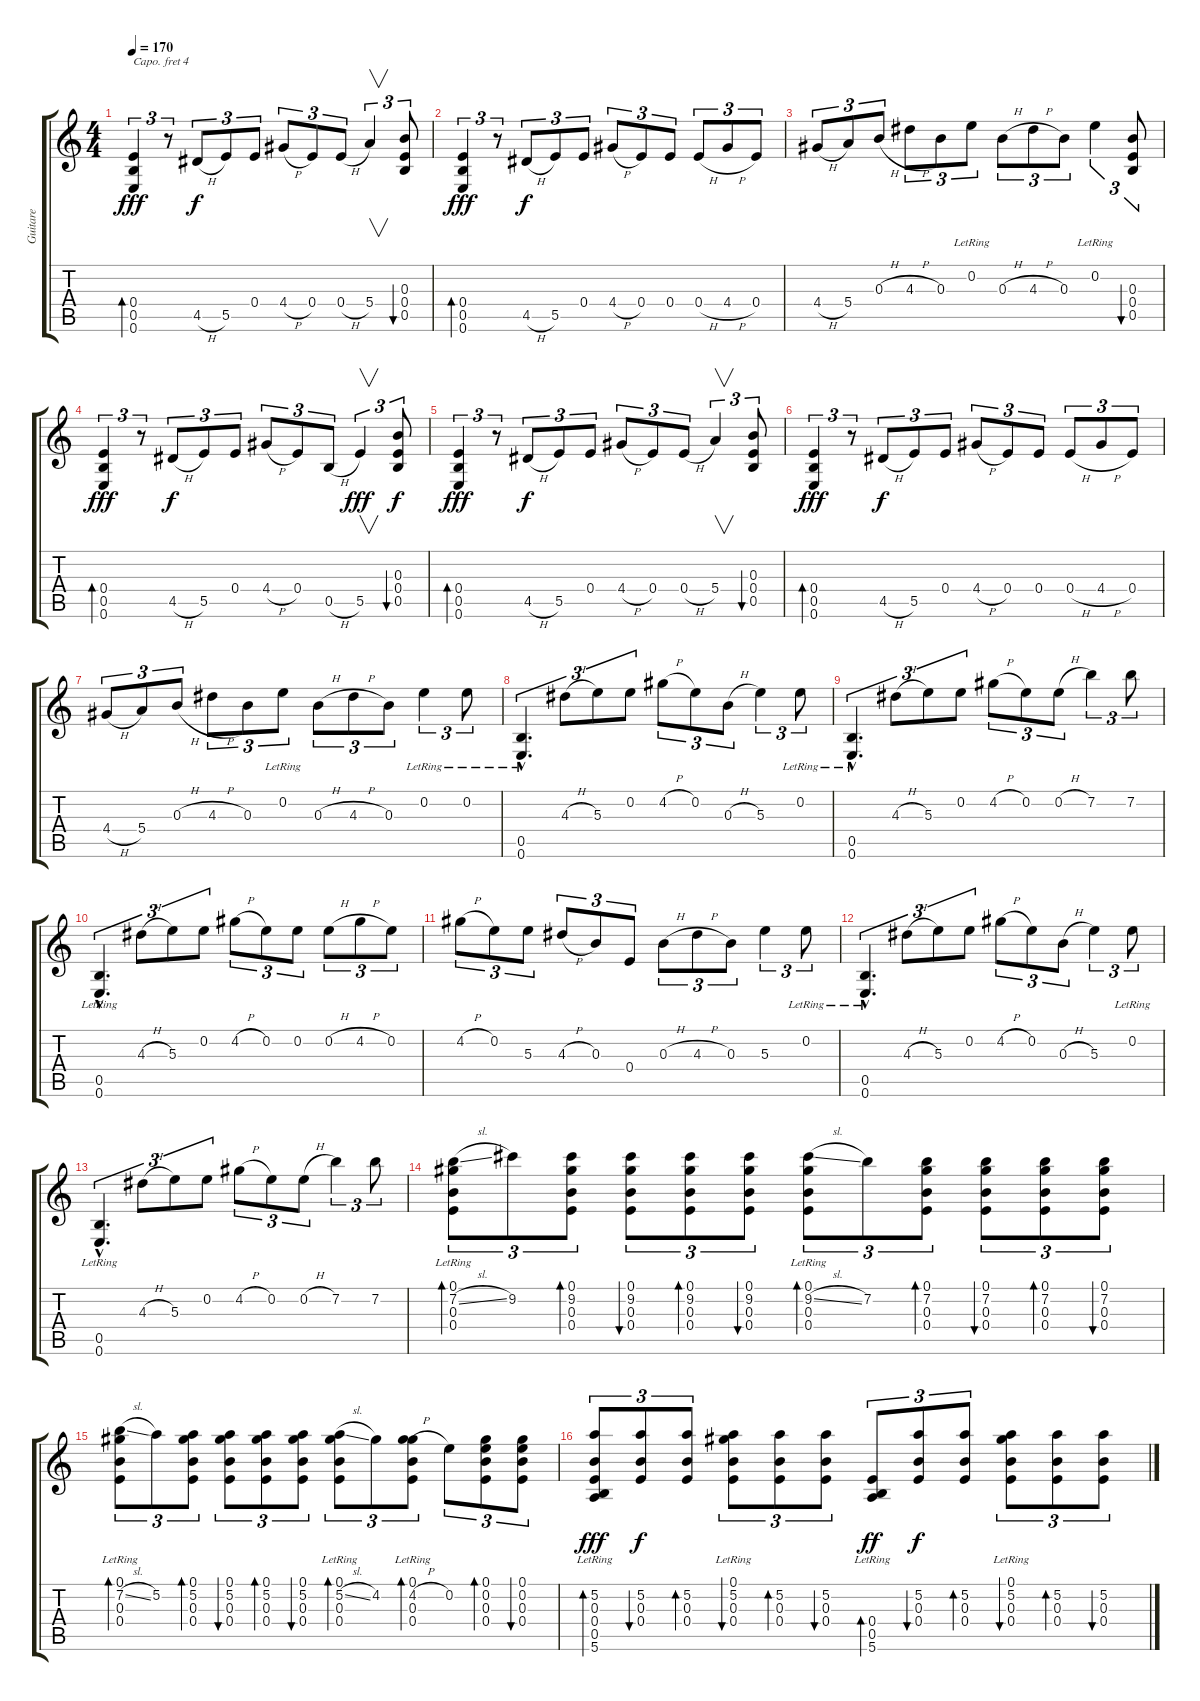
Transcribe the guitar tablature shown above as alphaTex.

\track ("Guitare" "Guitare") {instrument acousticguitarsteel}
\staff {score tabs}
\capo 4
\tuning (E4 C4 G3 C3 G2 C2) {hide}
\ts (4 4)
\tempo 170
\clef g2
\ks c
(0.4 0.5 0.6).4{tu (3 2) bd 60 dy fff} r.8{tu (3 2)} 4.5{h}.8{tu (3 2) dy f} 5.5.8{tu (3 2)} 0.4.8{tu (3 2)} 4.4{h}.8{tu (3 2)} 0.4.8{tu (3 2)} 0.4{h}.8{tu (3 2)} 5.4.4{v tu (3 2)} (0.3 0.4 0.5).8{tu (3 2) bu 60} |
(0.4 0.5 0.6).4{tu (3 2) bd 60 dy fff} r.8{tu (3 2)} 4.5{h}.8{tu (3 2) dy f} 5.5.8{tu (3 2)} 0.4.8{tu (3 2)} 4.4{h}.8{tu (3 2)} 0.4.8{tu (3 2)} 0.4.8{tu (3 2)} 0.4{h}.8{tu (3 2)} 4.4{h}.8{tu (3 2)} 0.4.8{tu (3 2)} |
4.4{h}.8{tu (3 2)} 5.4.8{tu (3 2)} 0.3{h}.8{tu (3 2)} 4.3{h}.8{tu (3 2)} 0.3.8{tu (3 2)} 0.2{lr}.8{tu (3 2)} 0.3{h}.8{tu (3 2)} 4.3{h}.8{tu (3 2)} 0.3.8{tu (3 2)} 0.2{lr}.4{tu (3 2)} (0.3 0.4 0.5).8{tu (3 2) bu 60} |
(0.4 0.5 0.6).4{tu (3 2) bd 60 dy fff} r.8{tu (3 2)} 4.5{h}.8{tu (3 2) dy f} 5.5.8{tu (3 2)} 0.4.8{tu (3 2)} 4.4{h}.8{tu (3 2)} 0.4.8{tu (3 2)} 0.5{h}.8{tu (3 2)} 5.5.4{v tu (3 2) dy fff} (0.3 0.4 0.5).8{tu (3 2) bu 60 dy f} |
(0.4 0.5 0.6).4{tu (3 2) bd 60 dy fff} r.8{tu (3 2)} 4.5{h}.8{tu (3 2) dy f} 5.5.8{tu (3 2)} 0.4.8{tu (3 2)} 4.4{h}.8{tu (3 2)} 0.4.8{tu (3 2)} 0.4{h}.8{tu (3 2)} 5.4.4{v tu (3 2)} (0.3 0.4 0.5).8{tu (3 2) bu 60} |
(0.4 0.5 0.6).4{tu (3 2) bd 60 dy fff} r.8{tu (3 2)} 4.5{h}.8{tu (3 2) dy f} 5.5.8{tu (3 2)} 0.4.8{tu (3 2)} 4.4{h}.8{tu (3 2)} 0.4.8{tu (3 2)} 0.4.8{tu (3 2)} 0.4{h}.8{tu (3 2)} 4.4{h}.8{tu (3 2)} 0.4.8{tu (3 2)} |
4.4{h}.8{tu (3 2)} 5.4.8{tu (3 2)} 0.3{h}.8{tu (3 2)} 4.3{h}.8{tu (3 2)} 0.3.8{tu (3 2)} 0.2{lr}.8{tu (3 2)} 0.3{h}.8{tu (3 2)} 4.3{h}.8{tu (3 2)} 0.3.8{tu (3 2)} 0.2{lr}.4{tu (3 2)} 0.2{lr}.8{tu (3 2)} |
(0.5{hac lr} 0.6{hac lr}).4{d tu (3 2)} 4.3{h}.8{tu (3 2)} 5.3.8{tu (3 2)} 0.2.8{tu (3 2)} 4.2{h}.8{tu (3 2)} 0.2.8{tu (3 2)} 0.3{h}.8{tu (3 2)} 5.3.4{tu (3 2)} 0.2{lr}.8{tu (3 2)} |
(0.5{hac lr} 0.6{hac lr}).4{d tu (3 2)} 4.3{h}.8{tu (3 2)} 5.3.8{tu (3 2)} 0.2.8{tu (3 2)} 4.2{h}.8{tu (3 2)} 0.2.8{tu (3 2)} 0.2{h}.8{tu (3 2)} 7.2.4{tu (3 2)} 7.2.8{tu (3 2)} |
(0.5{hac lr} 0.6{hac lr}).4{d tu (3 2)} 4.3{h}.8{tu (3 2)} 5.3.8{tu (3 2)} 0.2.8{tu (3 2)} 4.2{h}.8{tu (3 2)} 0.2.8{tu (3 2)} 0.2.8{tu (3 2)} 0.2{h}.8{tu (3 2)} 4.2{h}.8{tu (3 2)} 0.2.8{tu (3 2)} |
4.2{h}.8{tu (3 2)} 0.2.8{tu (3 2)} 5.3.8{tu (3 2)} 4.3{h}.8{tu (3 2)} 0.3.8{tu (3 2)} 0.4.8{tu (3 2)} 0.3{h}.8{tu (3 2)} 4.3{h}.8{tu (3 2)} 0.3.8{tu (3 2)} 5.3.4{tu (3 2)} 0.2{lr}.8{tu (3 2)} |
(0.5{hac lr} 0.6{hac lr}).4{d tu (3 2)} 4.3{h}.8{tu (3 2)} 5.3.8{tu (3 2)} 0.2.8{tu (3 2)} 4.2{h}.8{tu (3 2)} 0.2.8{tu (3 2)} 0.3{h}.8{tu (3 2)} 5.3.4{tu (3 2)} 0.2{lr}.8{tu (3 2)} |
(0.5{hac lr} 0.6{hac lr}).4{d tu (3 2)} 4.3{h}.8{tu (3 2)} 5.3.8{tu (3 2)} 0.2.8{tu (3 2)} 4.2{h}.8{tu (3 2)} 0.2.8{tu (3 2)} 0.2{h}.8{tu (3 2)} 7.2.4{tu (3 2)} 7.2.8{tu (3 2)} |
(0.1{lr} 7.2{sl} 0.3{lr} 0.4{lr}).8{tu (3 2) bd 60} 9.2.8{tu (3 2)} (0.1 9.2 0.3 0.4).8{tu (3 2) bd 60} (0.1 9.2 0.3 0.4).8{tu (3 2) bu 60} (0.1 9.2 0.3 0.4).8{tu (3 2) bd 60} (0.1 9.2 0.3 0.4).8{tu (3 2) bu 60} (0.1{lr} 9.2{sl} 0.3{lr} 0.4{lr}).8{tu (3 2) bd 60} 7.2.8{tu (3 2)} (0.1 7.2 0.3 0.4).8{tu (3 2) bd 60} (0.1 7.2 0.3 0.4).8{tu (3 2) bu 60} (0.1 7.2 0.3 0.4).8{tu (3 2) bd 60} (0.1 7.2 0.3 0.4).8{tu (3 2) bu 60} |
(0.1{lr} 7.2{sl} 0.3{lr} 0.4{lr}).8{tu (3 2) bd 60} 5.2.8{tu (3 2)} (0.1 5.2 0.3 0.4).8{tu (3 2) bd 60} (0.1 5.2 0.3 0.4).8{tu (3 2) bu 60} (0.1 5.2 0.3 0.4).8{tu (3 2) bd 60} (0.1 5.2 0.3 0.4).8{tu (3 2) bu 60} (0.1 5.2{sl} 0.3 0.4{lr}).8{tu (3 2) bd 60} 4.2.8{tu (3 2)} (0.1{lr} 4.2{h} 0.3{lr} 0.4{lr}).8{tu (3 2) bd 60} 0.2.8{tu (3 2)} (0.1 0.2 0.3 0.4).8{tu (3 2) bd 60} (0.1 0.2 0.3 0.4).8{tu (3 2) bu 60} |
(5.2 0.3 0.4 0.5 5.6{lr}).8{tu (3 2) bd 60 dy fff} (5.2 0.3 0.4).8{tu (3 2) bu 60 dy f} (5.2 0.3 0.4).8{tu (3 2) bd 60} (0.1{lr} 5.2 0.3 0.4).8{tu (3 2) bu 60} (5.2 0.3 0.4).8{tu (3 2) bd 60} (5.2 0.3 0.4).8{tu (3 2) bu 60} (0.4 0.5 5.6{lr}).8{tu (3 2) bd 60 dy ff} (5.2 0.3 0.4).8{tu (3 2) bu 60 dy f} (5.2 0.3 0.4).8{tu (3 2) bd 60} (0.1{lr} 5.2 0.3 0.4).8{tu (3 2) bu 60} (5.2 0.3 0.4).8{tu (3 2) bd 60} (5.2 0.3 0.4).8{tu (3 2) bu 60}
